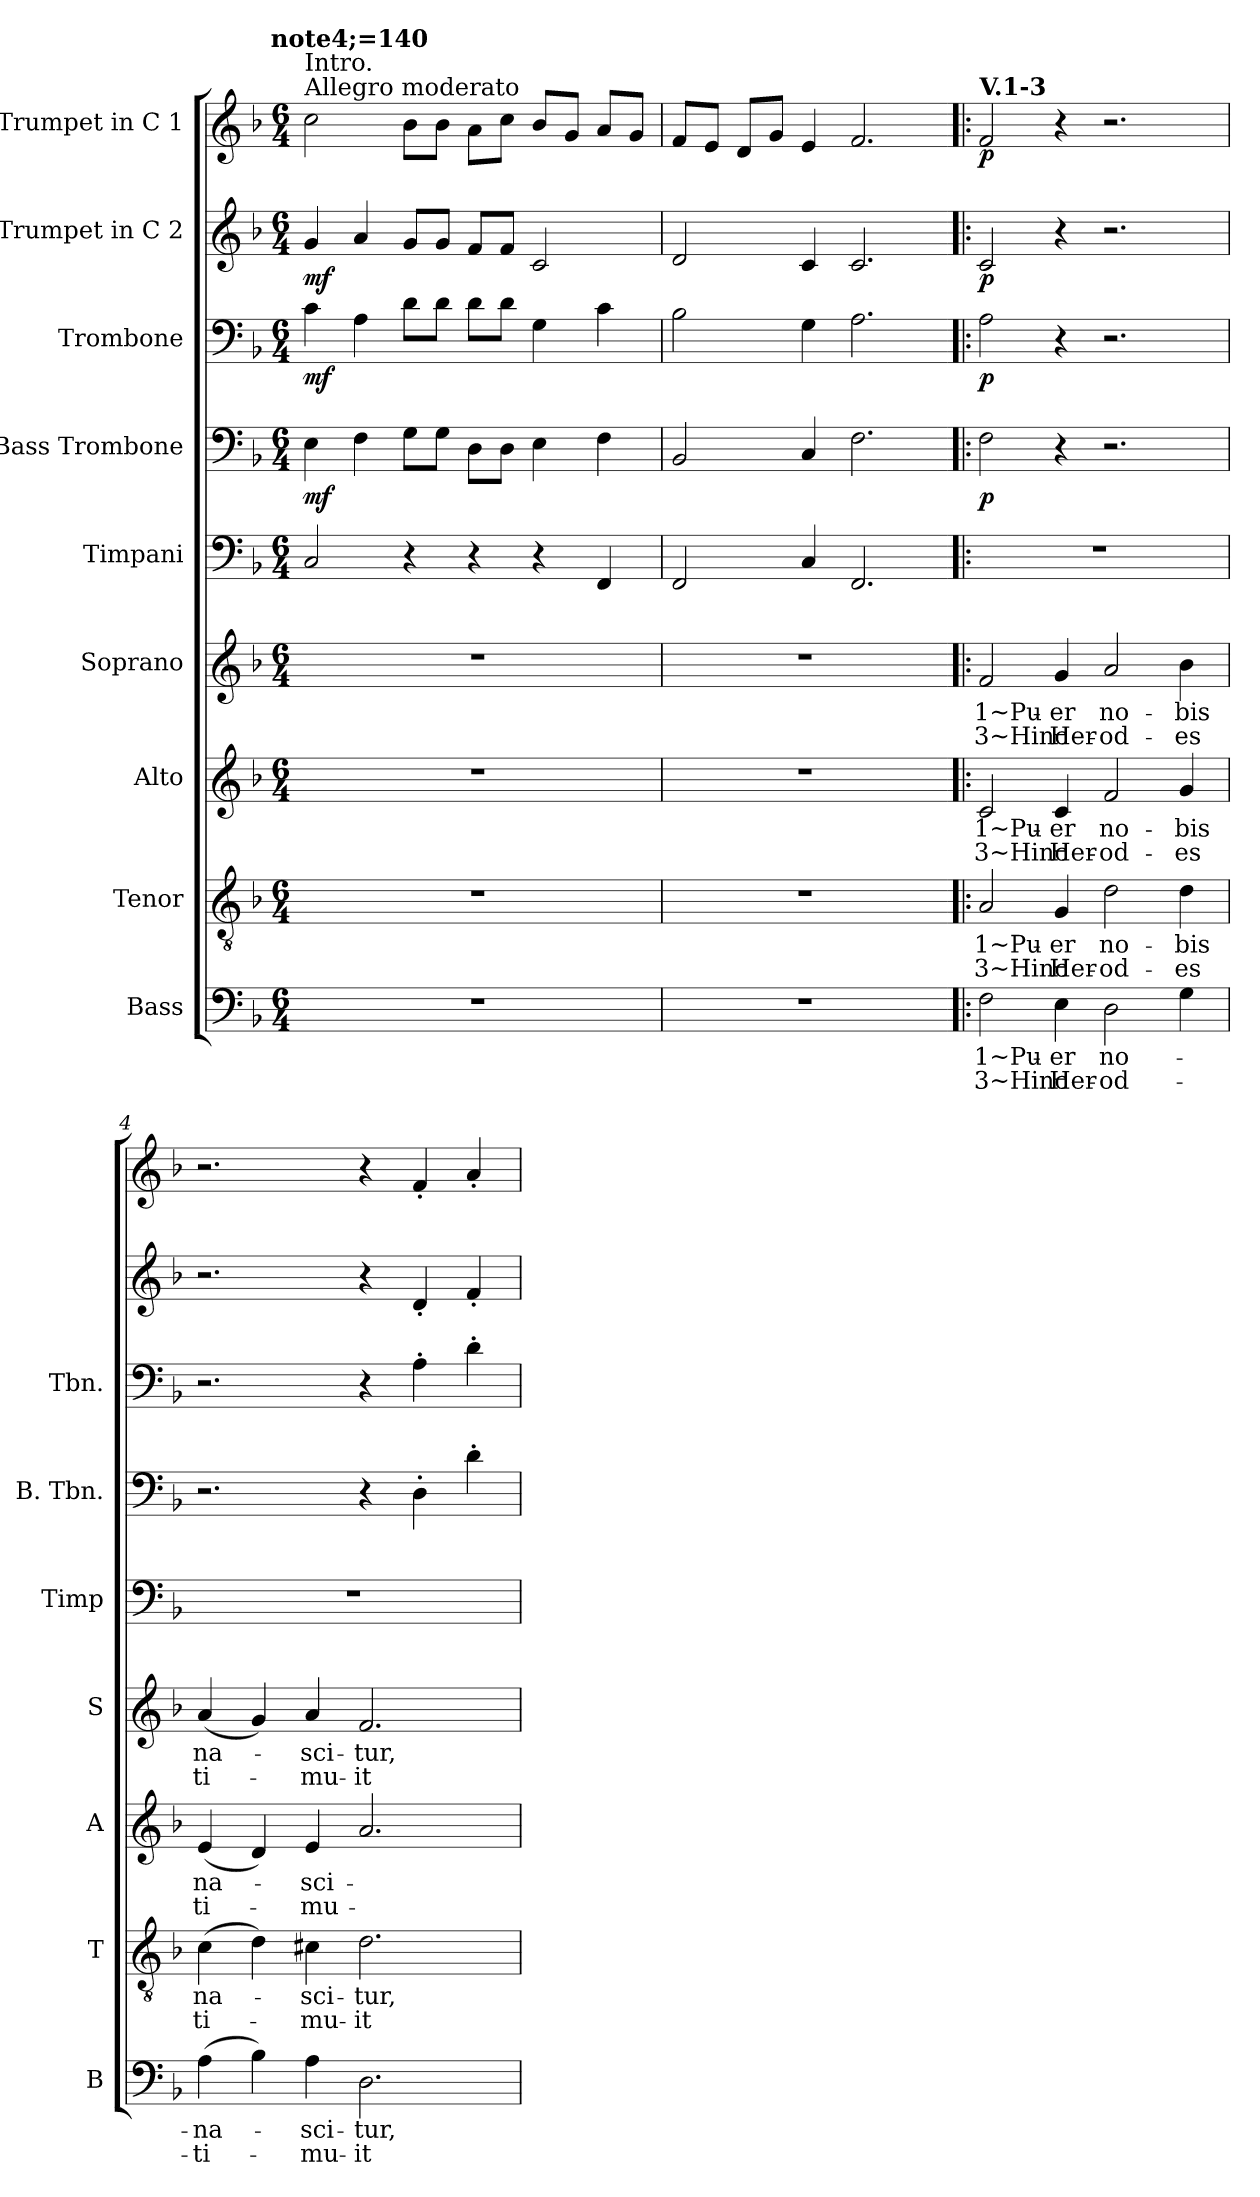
**kern	**text	**text	**kern	**text	**text	**kern	**text	**text	**kern	**text	**text	**kern	**kern	**dynam	**kern	**dynam	**kern	**dynam	**kern	**dynam
*part9	*part9	*part9	*part8	*part8	*part8	*part7	*part7	*part7	*part6	*part6	*part6	*part5	*part4	*part4	*part3	*part3	*part2	*part2	*part1	*part1
*staff9	*staff9	*staff9	*staff8	*staff8	*staff8	*staff7	*staff7	*staff7	*staff6	*staff6	*staff6	*staff5	*staff4	*staff4	*staff3	*staff3	*staff2	*staff2	*staff1	*staff1
*I"Bass	*	*	*I"Tenor	*	*	*I"Alto	*	*	*I"Soprano	*	*	*I"Timpani	*I"Bass Trombone	*	*I"Trombone	*	*I"Trumpet in C 2	*	*I"Trumpet in C 1	*
*I'B	*	*	*I'T	*	*	*I'A	*	*	*I'S	*	*	*I'Timp	*I'B. Tbn.	*	*I'Tbn.	*	*	*	*	*
*clefF4	*	*	*clefGv2	*	*	*clefG2	*	*	*clefG2	*	*	*clefF4	*clefF4	*	*clefF4	*	*clefG2	*	*clefG2	*
*k[b-]	*	*	*k[b-]	*	*	*k[b-]	*	*	*k[b-]	*	*	*k[b-]	*k[b-]	*	*k[b-]	*	*k[b-]	*	*k[b-]	*
*F:	*	*	*F:	*	*	*F:	*	*	*F:	*	*	*F:	*F:	*	*F:	*	*F:	*	*F:	*
!!LO:TX:omd:t=note4;=140
*M6/4	*	*	*M6/4	*	*	*M6/4	*	*	*M6/4	*	*	*M6/4	*M6/4	*	*M6/4	*	*M6/4	*	*M6/4	*
=1	=1	=1	=1	=1	=1	=1	=1	=1	=1	=1	=1	=1	=1	=1	=1	=1	=1	=1	=1	=1
!	!	!	!	!	!	!	!	!	!	!	!	!	!	!	!	!	!	!	!LO:TX:a:t=Allegro moderato	!
!	!	!	!	!	!	!	!	!	!	!	!	!	!	!	!	!	!	!	!LO:TX:a:t=Intro.	!
!	!	!	!	!	!	!	!	!	!	!	!	!	!	!LO:DY:b	!	!LO:DY:b	!	!LO:DY:b	!	!LO:DY:b
!	!	!	!	!	!	!	!	!	!	!	!	!	!	!	!	!	!	!	!	!LO:DY:n=1:b
1.r	.	.	1.r	.	.	1.r	.	.	1.r	.	.	2C/	4E\	mf	4c\	mf	4g/	mf	2cc\	mf mf
.	.	.	.	.	.	.	.	.	.	.	.	.	4F\	.	4A\	.	4a/	.	.	.
.	.	.	.	.	.	.	.	.	.	.	.	4r	8G\L	.	8d\L	.	8g/L	.	8b-\L	.
.	.	.	.	.	.	.	.	.	.	.	.	.	8G\J	.	8d\J	.	8g/J	.	8b-\J	.
.	.	.	.	.	.	.	.	.	.	.	.	4r	8D\L	.	8d\L	.	8f/L	.	8a\L	.
.	.	.	.	.	.	.	.	.	.	.	.	.	8D\J	.	8d\J	.	8f/J	.	8cc\J	.
.	.	.	.	.	.	.	.	.	.	.	.	4r	4E\	.	4G\	.	2c/	.	8b-/L	.
.	.	.	.	.	.	.	.	.	.	.	.	.	.	.	.	.	.	.	8g/J	.
.	.	.	.	.	.	.	.	.	.	.	.	4FF/	4F\	.	4c\	.	.	.	8a/L	.
.	.	.	.	.	.	.	.	.	.	.	.	.	.	.	.	.	.	.	8g/J	.
=2	=2	=2	=2	=2	=2	=2	=2	=2	=2	=2	=2	=2	=2	=2	=2	=2	=2	=2	=2	=2
1.r	.	.	1.r	.	.	1.r	.	.	1.r	.	.	2FF/	2BB-/	.	2B-\	.	2d/	.	8f/L	.
.	.	.	.	.	.	.	.	.	.	.	.	.	.	.	.	.	.	.	8e/J	.
.	.	.	.	.	.	.	.	.	.	.	.	.	.	.	.	.	.	.	8d/L	.
.	.	.	.	.	.	.	.	.	.	.	.	.	.	.	.	.	.	.	8g/J	.
.	.	.	.	.	.	.	.	.	.	.	.	4C/	4C/	.	4G\	.	4c/	.	4e/	.
.	.	.	.	.	.	.	.	.	.	.	.	2.FF/	2.F\	.	2.A\	.	2.c/	.	2.f/	.
=3!|:	=3!|:	=3!|:	=3!|:	=3!|:	=3!|:	=3!|:	=3!|:	=3!|:	=3!|:	=3!|:	=3!|:	=3!|:	=3!|:	=3!|:	=3!|:	=3!|:	=3!|:	=3!|:	=3!|:	=3!|:
!	!	!	!	!	!	!	!	!	!	!	!	!	!	!	!	!	!	!	!LO:TX:a:B:t=V.1-3	!
!	!	!	!	!	!	!	!	!	!	!	!	!	!	!LO:DY:b	!	!LO:DY:b	!	!LO:DY:b	!	!LO:DY:b
2F\	1~Pu-	3~Hinc	2A/	1~Pu-	3~Hinc	2c/	1~Pu-	3~Hinc	2f/	1~Pu-	3~Hinc	1.r	2F\	p	2A\	p	2c/	p	2f/	p
4E\	er	Her-	4G/	er	Her-	4c/	er	Her-	4g/	er	Her-	.	4r	.	4r	.	4r	.	4r	.
2D\	no-	od-	2d\	no-	od-	2f/	no-	od-	2a/	no-	od-	.	2.r	.	2.r	.	2.r	.	2.r	.
4G\	.	.	4d\	bis	es	4g/	bis	es	4b-\	bis	es	.	.	.	.	.	.	.	.	.
!!LO:PB:g=z
=4	=4	=4	=4	=4	=4	=4	=4	=4	=4	=4	=4	=4	=4	=4	=4	=4	=4	=4	=4	=4
(>4A\	na-	ti-	(>4c\	na-	ti-	(<4e/	na-	ti-	(<4a/	na-	ti-	1.r	2.r	.	2.r	.	2.r	.	2.r	.
4B-\)	.	.	4d\)	.	.	4d/)	.	.	4g/)	.	.	.	.	.	.	.	.	.	.	.
4A\	sci-	mu-	4c#X\	sci-	mu-	4e/	sci-	mu-	4a/	sci-	mu-	.	.	.	.	.	.	.	.	.
2.D\	tur,	it	2.d\	tur,	it	2.a/	.	.	2.f/	tur,	it	.	4r	.	4r	.	4r	.	4r	.
.	.	.	.	.	.	.	.	.	.	.	.	.	4D'>\	.	4A'>\	.	4d'</	.	4f'</	.
.	.	.	.	.	.	.	.	.	.	.	.	.	4d'>\	.	4d'>\	.	4f'</	.	4a'</	.
=	=	=	=	=	=	=	=	=	=	=	=	=	=	=	=	=	=	=	=	=
*-	*-	*-	*-	*-	*-	*-	*-	*-	*-	*-	*-	*-	*-	*-	*-	*-	*-	*-	*-	*-
